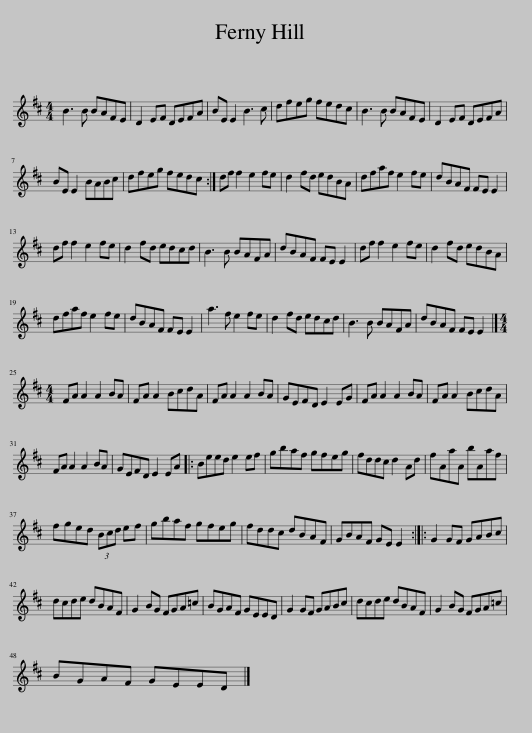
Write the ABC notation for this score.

X:1
L:1/8
M:4/4
I:linebreak $
K:D
V:1 treble
V:1
 B3 B BAFE | D2 EF DEFA | BE E2 B3 c | dfeg fedc | B3 B BAFE | %5
 D2 EF DEFA |$ BE E2 BABc | dfeg fedc :| df f2 e2 fe | d2 fd edBA | %10
 dfaf e2 fe | dBAF FE E2 |$ df f2 e2 fe | d2 fd edcd | B3 B BAFA | %15
 dBAF FE E2 | df f2 e2 fe | d2 fd edBA |$ dfaf e2 fe | dBAF FE E2 | %20
 a3 f e2 fe | d2 fd edcd | B3 B BAFA | dBAF FE E2 |]$[M:4/4] FA A2 A2 BA | %25
 FA A2 BcdA | FA A2 A2 BA | GEFD E2 EG | FA A2 A2 BA | FA A2 BcdA |$ %30
 FA A2 A2 BA | GEFD E2 EA |: Beed e2 ef | gbaf gfeg | fddc d2 Ad | %35
 fAaA bAaf |$ fged (3Bcd ef | gbaf gfeg | fddc dBAF | GBAF GE E2 :: %40
 G2 GF GABc |$ dcde dBAF | G2 BG FGA=c | BGAF GEED | G2 GF GABc | %45
 dcde dBAF | G2 BG FGA=c |$ BGAF GEED |] %48
